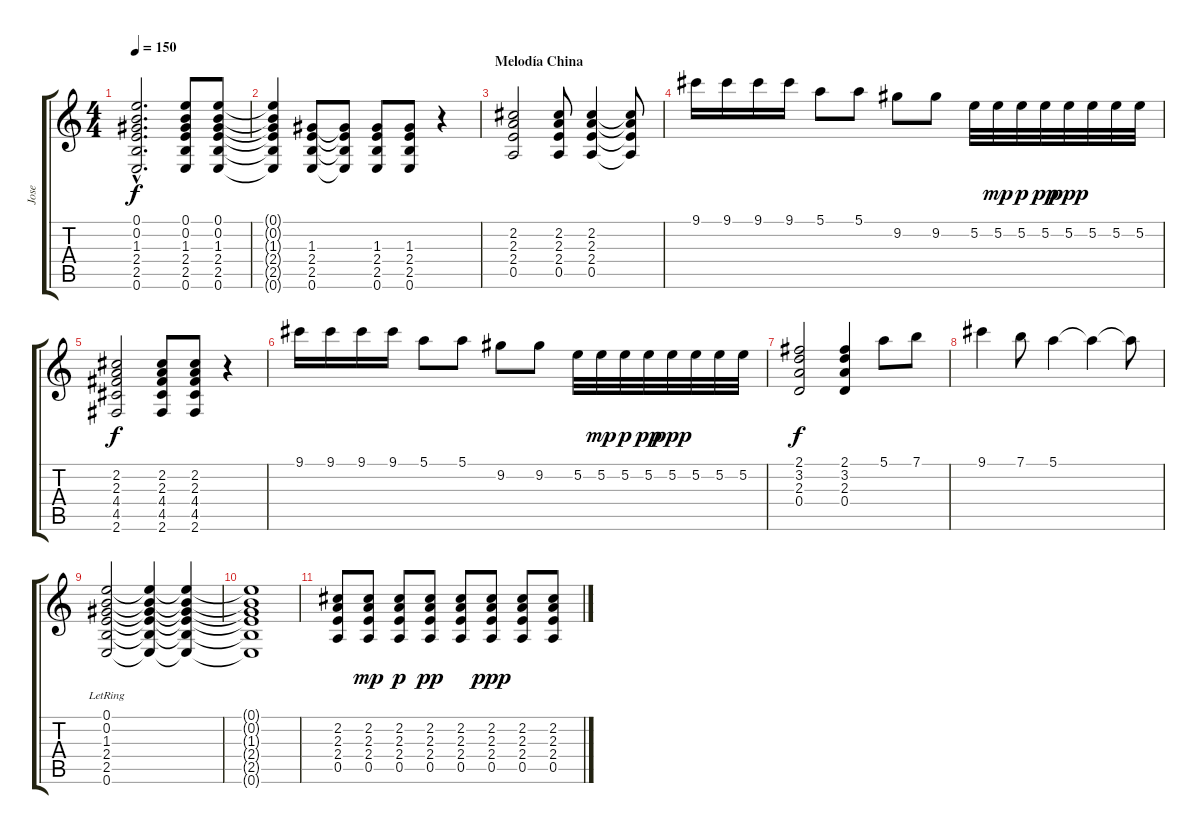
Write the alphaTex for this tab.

\track ("Jose" "Jose") {instrument electricguitarjazz}
\staff {score tabs}
\tuning (E4 B3 G3 D3 A2 E2) {hide}
\ts (4 4)
\tempo 150
\clef g2
\ks c
(0.1{hac} 0.2{hac} 1.3{hac} 2.4{hac} 2.5{hac} 0.6{hac}).2{d dy f} (0.1 0.2 1.3 2.4 2.5 0.6).8 (0.1 0.2 1.3 2.4 2.5 0.6).8 |
(0.1{t} 0.2{t} 1.3{t} 2.4{t} 2.5{t} 0.6{t}).4 (1.3 2.4 2.5 0.6).8 (1.3{t} 2.4{t} 2.5{t} 0.6{t}).8 (1.3 2.4 2.5 0.6).8 (1.3 2.4 2.5 0.6).8 r.4 |
\section ("" "Melodía China")
(2.2 2.3 2.4 0.5).2 (2.2 2.3 2.4 0.5).8 (2.2 2.3 2.4 0.5).4 (2.2{t} 2.3{t} 2.4{t} 0.5{t}).8 |
9.1.16 9.1.16 9.1.16 9.1.16 5.1.8 5.1.8 9.2.8 9.2.8 5.2.32 5.2.32{dy mp} 5.2.32{dy p} 5.2.32{dy pp} 5.2.32{dy ppp} 5.2.32 5.2.32 5.2.32 |
(2.2 2.3 4.4 4.5 2.6).2{dy f} (2.2 2.3 4.4 4.5 2.6).8 (2.2 2.3 4.4 4.5 2.6).8 r.4 |
9.1.16 9.1.16 9.1.16 9.1.16 5.1.8 5.1.8 9.2.8 9.2.8 5.2.32 5.2.32{dy mp} 5.2.32{dy p} 5.2.32{dy pp} 5.2.32{dy ppp} 5.2.32 5.2.32 5.2.32 |
(2.1 3.2 2.3 0.4).2{dy f} (2.1 3.2 2.3 0.4).4 5.1.8 7.1.8 |
9.1.4 7.1.8 5.1.4 5.1{t}.4 5.1{t}.8 |
(0.1{lr} 0.2{lr} 1.3{lr} 2.4{lr} 2.5{lr} 0.6{lr}).2 (0.1{t} 0.2{t} 1.3{t} 2.4{t} 2.5{t} 0.6{t}).4 (0.1{t} 0.2{t} 1.3{t} 2.4{t} 2.5{t} 0.6{t}).4 |
(0.1{t} 0.2{t} 1.3{t} 2.4{t} 2.5{t} 0.6{t}).1 |
(2.2 2.3 2.4 0.5).8 (2.2 2.3 2.4 0.5).8{dy mp} (2.2 2.3 2.4 0.5).8{dy p} (2.2 2.3 2.4 0.5).8{dy pp} (2.2 2.3 2.4 0.5).8 (2.2 2.3 2.4 0.5).8{dy ppp} (2.2 2.3 2.4 0.5).8 (2.2 2.3 2.4 0.5).8
